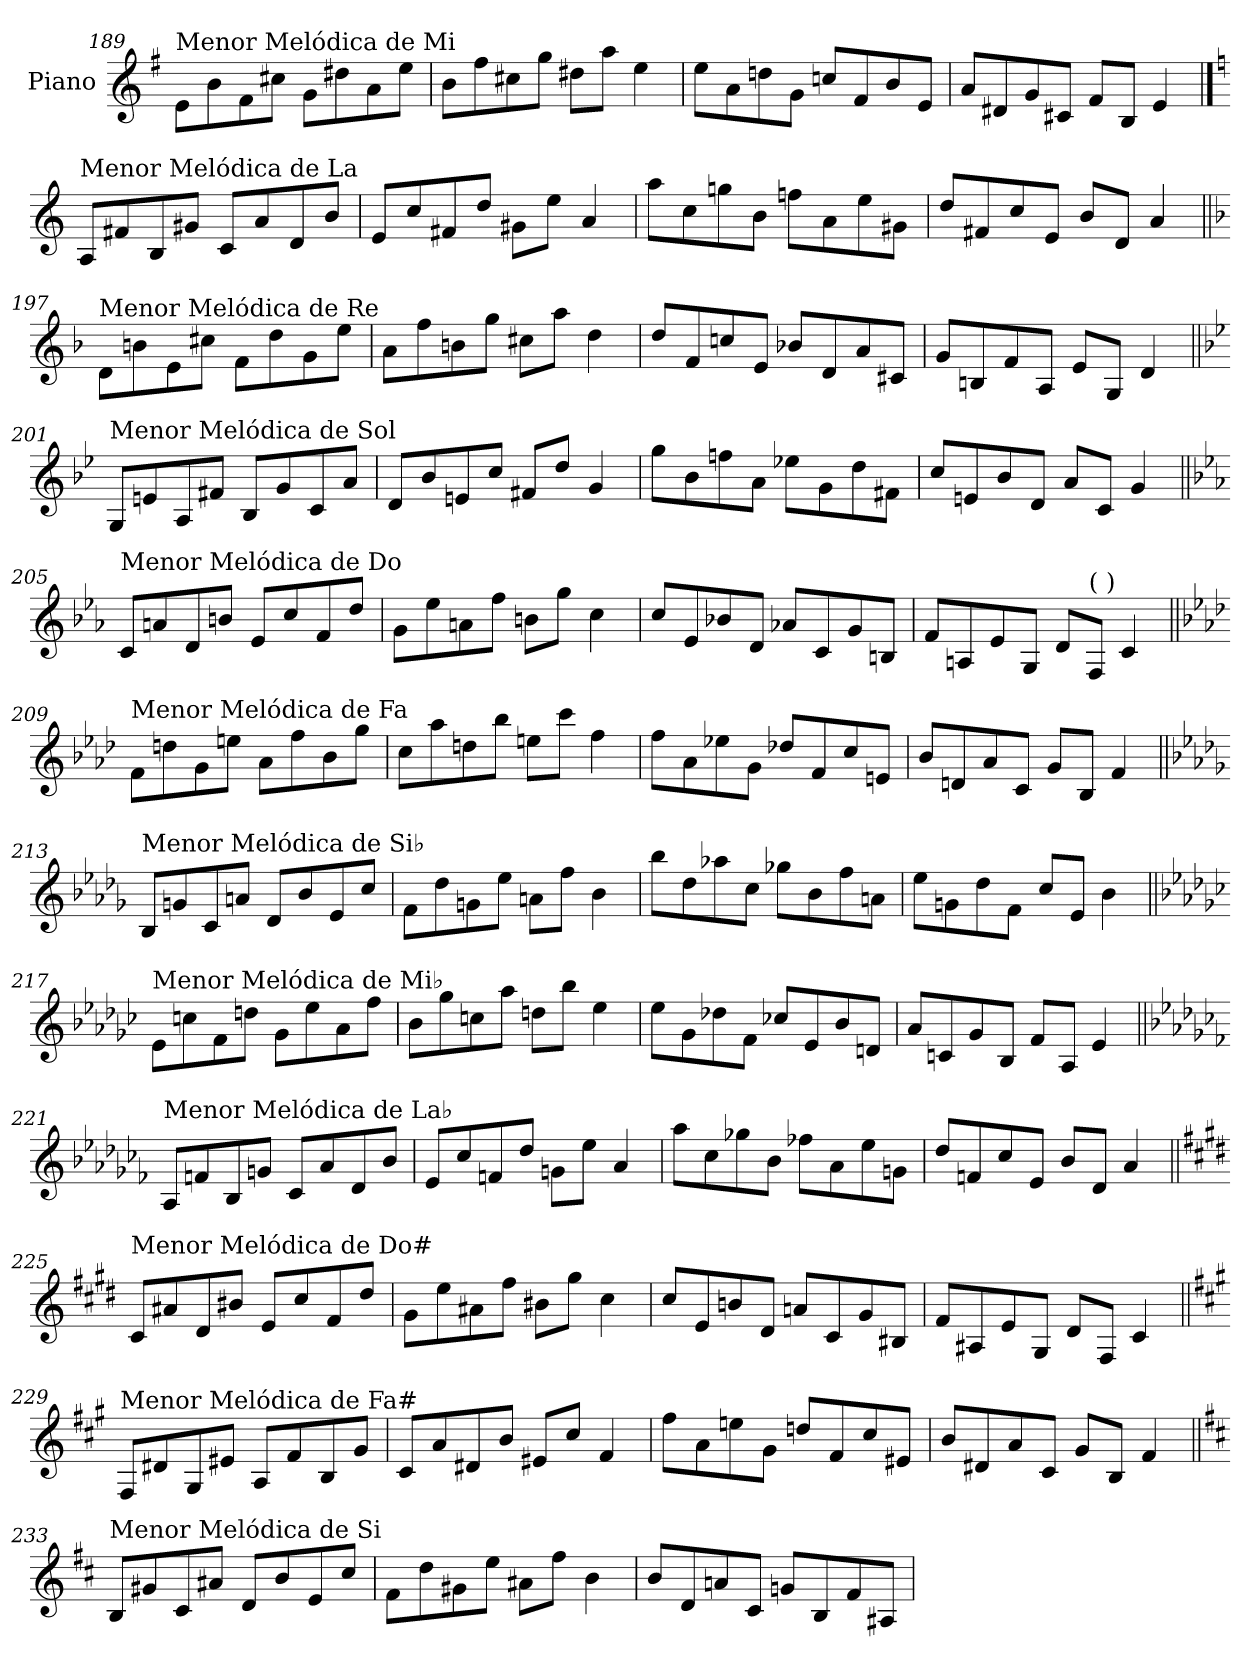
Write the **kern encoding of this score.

**kern
*part1
*staff1
*I"Piano
*I'Pno.
!!LO:LB:g=z
*clefG2
*k[f#]
=189
!LO:TX:a:t=Menor Melódica de Mi
8e\L
8b\
8f#\
8cc#X\J
8g\L
8dd#X\
8a\
8ee\J
=190
8b\L
8ff#\
8cc#X\
8gg\J
8dd#X\L
8aa\J
4ee\
=191
8ee\L
8a\
8ddn\
8g\J
8ccn/L
8f#/
8b/
8e/J
=192
8a/L
8d#X/
8g/
8c#X/J
8f#/L
8B/J
4e/
!!LO:PB:g=z
==193
*k[]
!LO:TX:a:t=Menor Melódica de La
8A/L
8f#X/
8B/
8g#X/J
8c/L
8a/
8d/
8b/J
=194
8e/L
8cc/
8f#X/
8dd/J
8g#X\L
8ee\J
4a/
=195
8aa\L
8cc\
8ggn\
8b\J
8ffn\L
8a\
8ee\
8g#X\J
=196
8dd/L
8f#X/
8cc/
8e/J
8b/L
8d/J
4a/
!!LO:LB:g=z
=197||
*k[b-]
!LO:TX:a:t=Menor Melódica de Re
8d\L
8bn\
8e\
8cc#X\J
8f\L
8dd\
8g\
8ee\J
=198
8a\L
8ff\
8bn\
8gg\J
8cc#X\L
8aa\J
4dd\
=199
8dd/L
8f/
8ccn/
8e/J
8b-X/L
8d/
8a/
8c#X/J
=200
8g/L
8Bn/
8f/
8A/J
8e/L
8G/J
4d/
!!LO:LB:g=z
=201||
*k[b-e-]
!LO:TX:a:t=Menor Melódica de Sol
8G/L
8en/
8A/
8f#X/J
8B-/L
8g/
8c/
8a/J
=202
8d/L
8b-/
8en/
8cc/J
8f#X/L
8dd/J
4g/
=203
8gg\L
8b-\
8ffn\
8a\J
8ee-X\L
8g\
8dd\
8f#X\J
=204
8cc/L
8en/
8b-/
8d/J
8a/L
8c/J
4g/
!!LO:LB:g=z
=205||
*k[b-e-a-]
!LO:TX:a:t=Menor Melódica de Do
8c/L
8an/
8d/
8bn/J
8e-/L
8cc/
8f/
8dd/J
=206
8g\L
8ee-\
8an\
8ff\J
8bn\L
8gg\J
4cc\
=207
8cc/L
8e-/
8b-X/
8d/J
8a-X/L
8c/
8g/
8Bn/J
=208
8f/L
8An/
8e-/
8G/J
8d/L
!LO:TX:a:t=(    )
8F/J
4c/
!!LO:LB:g=z
=209||
*k[b-e-a-d-]
!LO:TX:a:t=Menor Melódica de Fa
8f\L
8ddn\
8g\
8een\J
8a-\L
8ff\
8b-\
8gg\J
=210
8cc\L
8aa-\
8ddn\
8bb-\J
8een\L
8ccc\J
4ff\
=211
8ff\L
8a-\
8ee-X\
8g\J
8dd-X/L
8f/
8cc/
8en/J
=212
8b-/L
8dn/
8a-/
8c/J
8g/L
8B-/J
4f/
!!LO:LB:g=z
=213||
*k[b-e-a-d-g-]
!LO:TX:a:t=Menor Melódica de Si♭
8B-/L
8gn/
8c/
8an/J
8d-/L
8b-/
8e-/
8cc/J
=214
8f\L
8dd-\
8gn\
8ee-\J
8an\L
8ff\J
4b-\
=215
8bb-\L
8dd-\
8aa-X\
8cc\J
8gg-X\L
8b-\
8ff\
8an\J
=216
8ee-\L
8gn\
8dd-\
8f\J
8cc/L
8e-/J
4b-\
!!LO:PB:g=z
=217||
*k[b-e-a-d-g-c-]
!LO:TX:a:t=Menor Melódica de Mi♭
8e-\L
8ccn\
8f\
8ddn\J
8g-\L
8ee-\
8a-\
8ff\J
=218
8b-\L
8gg-\
8ccn\
8aa-\J
8ddn\L
8bb-\J
4ee-\
=219
8ee-\L
8g-\
8dd-X\
8f\J
8cc-X/L
8e-/
8b-/
8dn/J
=220
8a-/L
8cn/
8g-/
8B-/J
8f/L
8A-/J
4e-/
!!LO:LB:g=z
=221||
*k[b-e-a-d-g-c-f-]
!LO:TX:a:t=Menor Melódica de La♭
8A-/L
8fn/
8B-/
8gn/J
8c-/L
8a-/
8d-/
8b-/J
=222
8e-/L
8cc-/
8fn/
8dd-/J
8gn\L
8ee-\J
4a-/
=223
8aa-\L
8cc-\
8gg-X\
8b-\J
8ff-X\L
8a-\
8ee-\
8gn\J
=224
8dd-/L
8fn/
8cc-/
8e-/J
8b-/L
8d-/J
4a-/
!!LO:LB:g=z
=225||
*k[f#c#g#d#]
!LO:TX:a:t=Menor Melódica de Do#
8c#/L
8a#X/
8d#/
8b#X/J
8e/L
8cc#/
8f#/
8dd#/J
=226
8g#\L
8ee\
8a#X\
8ff#\J
8b#X\L
8gg#\J
4cc#\
=227
8cc#/L
8e/
8bn/
8d#/J
8an/L
8c#/
8g#/
8B#X/J
=228
8f#/L
8A#X/
8e/
8G#/J
8d#/L
8F#/J
4c#/
!!LO:LB:g=z
=229||
*k[f#c#g#]
!LO:TX:a:t=Menor Melódica de Fa#
8F#/L
8d#X/
8G#/
8e#X/J
8A/L
8f#/
8B/
8g#/J
=230
8c#/L
8a/
8d#X/
8b/J
8e#X/L
8cc#/J
4f#/
=231
8ff#\L
8a\
8een\
8g#\J
8ddn/L
8f#/
8cc#/
8e#X/J
=232
8b/L
8d#X/
8a/
8c#/J
8g#/L
8B/J
4f#/
!!LO:LB:g=z
=233||
*k[f#c#]
!LO:TX:a:t=Menor Melódica de Si
8B/L
8g#X/
8c#/
8a#X/J
8d/L
8b/
8e/
8cc#/J
=234
8f#\L
8dd\
8g#X\
8ee\J
8a#X\L
8ff#\J
4b\
=235
8b/L
8d/
8an/
8c#/J
8gn/L
8B/
8f#/
8A#X/J
=
*-
